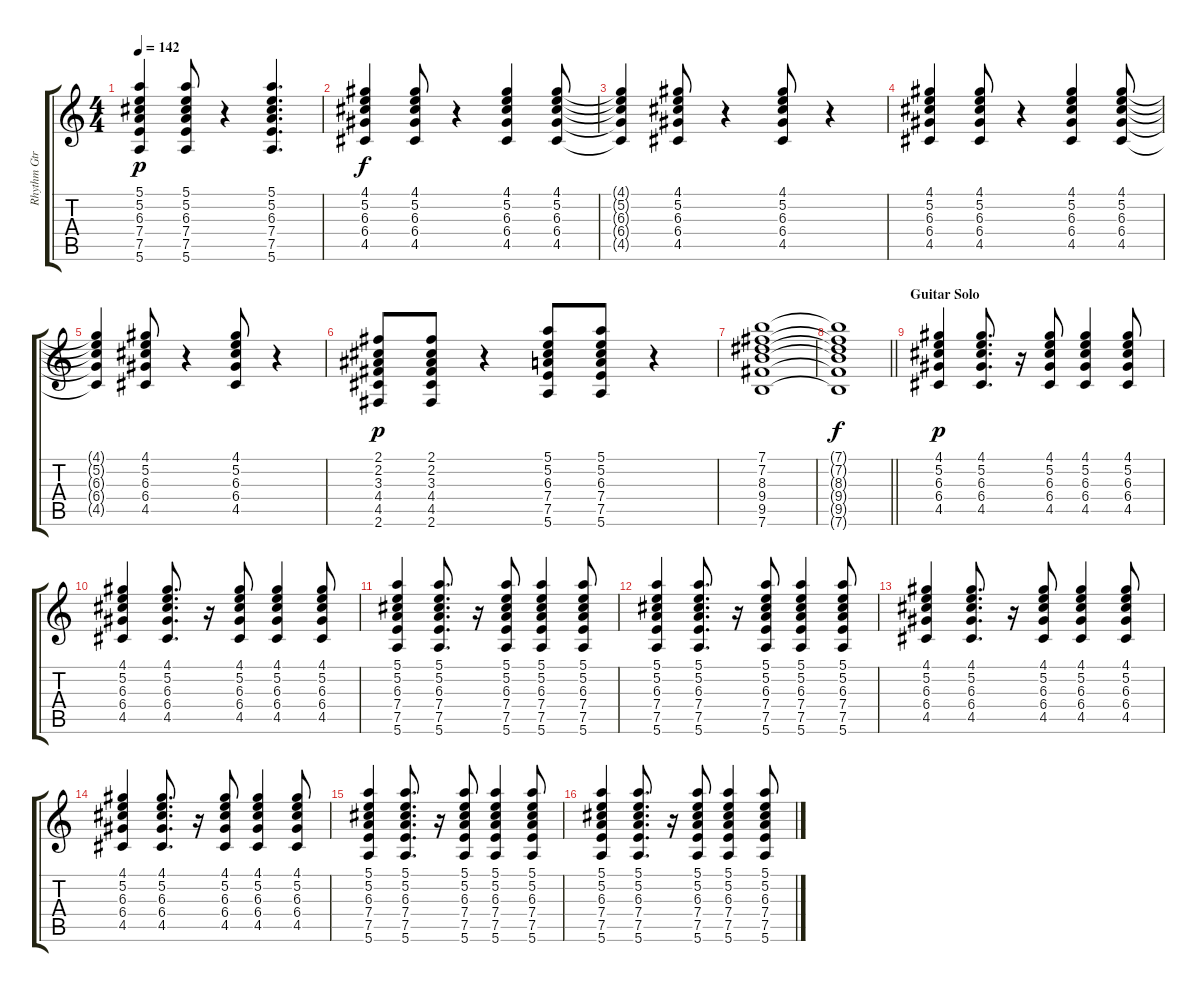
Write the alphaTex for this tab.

\track ("Rhythm Gtr" "Rhythm Gtr") {instrument electricguitarclean}
\staff {score tabs}
\tuning (E4 B3 G3 D3 A2 E2) {hide}
\ts (4 4)
\tempo 142
\clef g2
\ks c
(5.1 5.2 6.3 7.4 7.5 5.6).4{dy p} (5.1 5.2 6.3 7.4 7.5 5.6).8 r.4 (5.1 5.2 6.3 7.4 7.5 5.6).4{d} |
(4.1 5.2 6.3 6.4 4.5).4{dy f} (4.1 5.2 6.3 6.4 4.5).8 r.4 (4.1 5.2 6.3 6.4 4.5).4 (4.1 5.2 6.3 6.4 4.5).8 |
(4.1{t} 5.2{t} 6.3{t} 6.4{t} 4.5{t}).4 (4.1 5.2 6.3 6.4 4.5).8 r.4 (4.1 5.2 6.3 6.4 4.5).8 r.4 |
(4.1 5.2 6.3 6.4 4.5).4 (4.1 5.2 6.3 6.4 4.5).8 r.4 (4.1 5.2 6.3 6.4 4.5).4 (4.1 5.2 6.3 6.4 4.5).8 |
(4.1{t} 5.2{t} 6.3{t} 6.4{t} 4.5{t}).4 (4.1 5.2 6.3 6.4 4.5).8 r.4 (4.1 5.2 6.3 6.4 4.5).8 r.4 |
(2.1 2.2 3.3 4.4 4.5 2.6).8{dy p} (2.1 2.2 3.3 4.4 4.5 2.6).8 r.4 (5.1 5.2 6.3 7.4 7.5 5.6).8 (5.1 5.2 6.3 7.4 7.5 5.6).8 r.4 |
(7.1 7.2 8.3 9.4 9.5 7.6).1 |
\barLineRight lightlight
(7.1{t} 7.2{t} 8.3{t} 9.4{t} 9.5{t} 7.6{t}).1{dy f} |
\section ("" "Guitar Solo")
(4.1 5.2 6.3 6.4 4.5).4{dy p} (4.1 5.2 6.3 6.4 4.5).8{d} r.16 (4.1 5.2 6.3 6.4 4.5).8 (4.1 5.2 6.3 6.4 4.5).4 (4.1 5.2 6.3 6.4 4.5).8 |
(4.1 5.2 6.3 6.4 4.5).4 (4.1 5.2 6.3 6.4 4.5).8{d} r.16 (4.1 5.2 6.3 6.4 4.5).8 (4.1 5.2 6.3 6.4 4.5).4 (4.1 5.2 6.3 6.4 4.5).8 |
(5.1 5.2 6.3 7.4 7.5 5.6).4 (5.1 5.2 6.3 7.4 7.5 5.6).8{d} r.16 (5.1 5.2 6.3 7.4 7.5 5.6).8 (5.1 5.2 6.3 7.4 7.5 5.6).4 (5.1 5.2 6.3 7.4 7.5 5.6).8 |
(5.1 5.2 6.3 7.4 7.5 5.6).4 (5.1 5.2 6.3 7.4 7.5 5.6).8{d} r.16 (5.1 5.2 6.3 7.4 7.5 5.6).8 (5.1 5.2 6.3 7.4 7.5 5.6).4 (5.1 5.2 6.3 7.4 7.5 5.6).8 |
(4.1 5.2 6.3 6.4 4.5).4 (4.1 5.2 6.3 6.4 4.5).8{d} r.16 (4.1 5.2 6.3 6.4 4.5).8 (4.1 5.2 6.3 6.4 4.5).4 (4.1 5.2 6.3 6.4 4.5).8 |
(4.1 5.2 6.3 6.4 4.5).4 (4.1 5.2 6.3 6.4 4.5).8{d} r.16 (4.1 5.2 6.3 6.4 4.5).8 (4.1 5.2 6.3 6.4 4.5).4 (4.1 5.2 6.3 6.4 4.5).8 |
(5.1 5.2 6.3 7.4 7.5 5.6).4 (5.1 5.2 6.3 7.4 7.5 5.6).8{d} r.16 (5.1 5.2 6.3 7.4 7.5 5.6).8 (5.1 5.2 6.3 7.4 7.5 5.6).4 (5.1 5.2 6.3 7.4 7.5 5.6).8 |
(5.1 5.2 6.3 7.4 7.5 5.6).4 (5.1 5.2 6.3 7.4 7.5 5.6).8{d} r.16 (5.1 5.2 6.3 7.4 7.5 5.6).8 (5.1 5.2 6.3 7.4 7.5 5.6).4 (5.1 5.2 6.3 7.4 7.5 5.6).8
